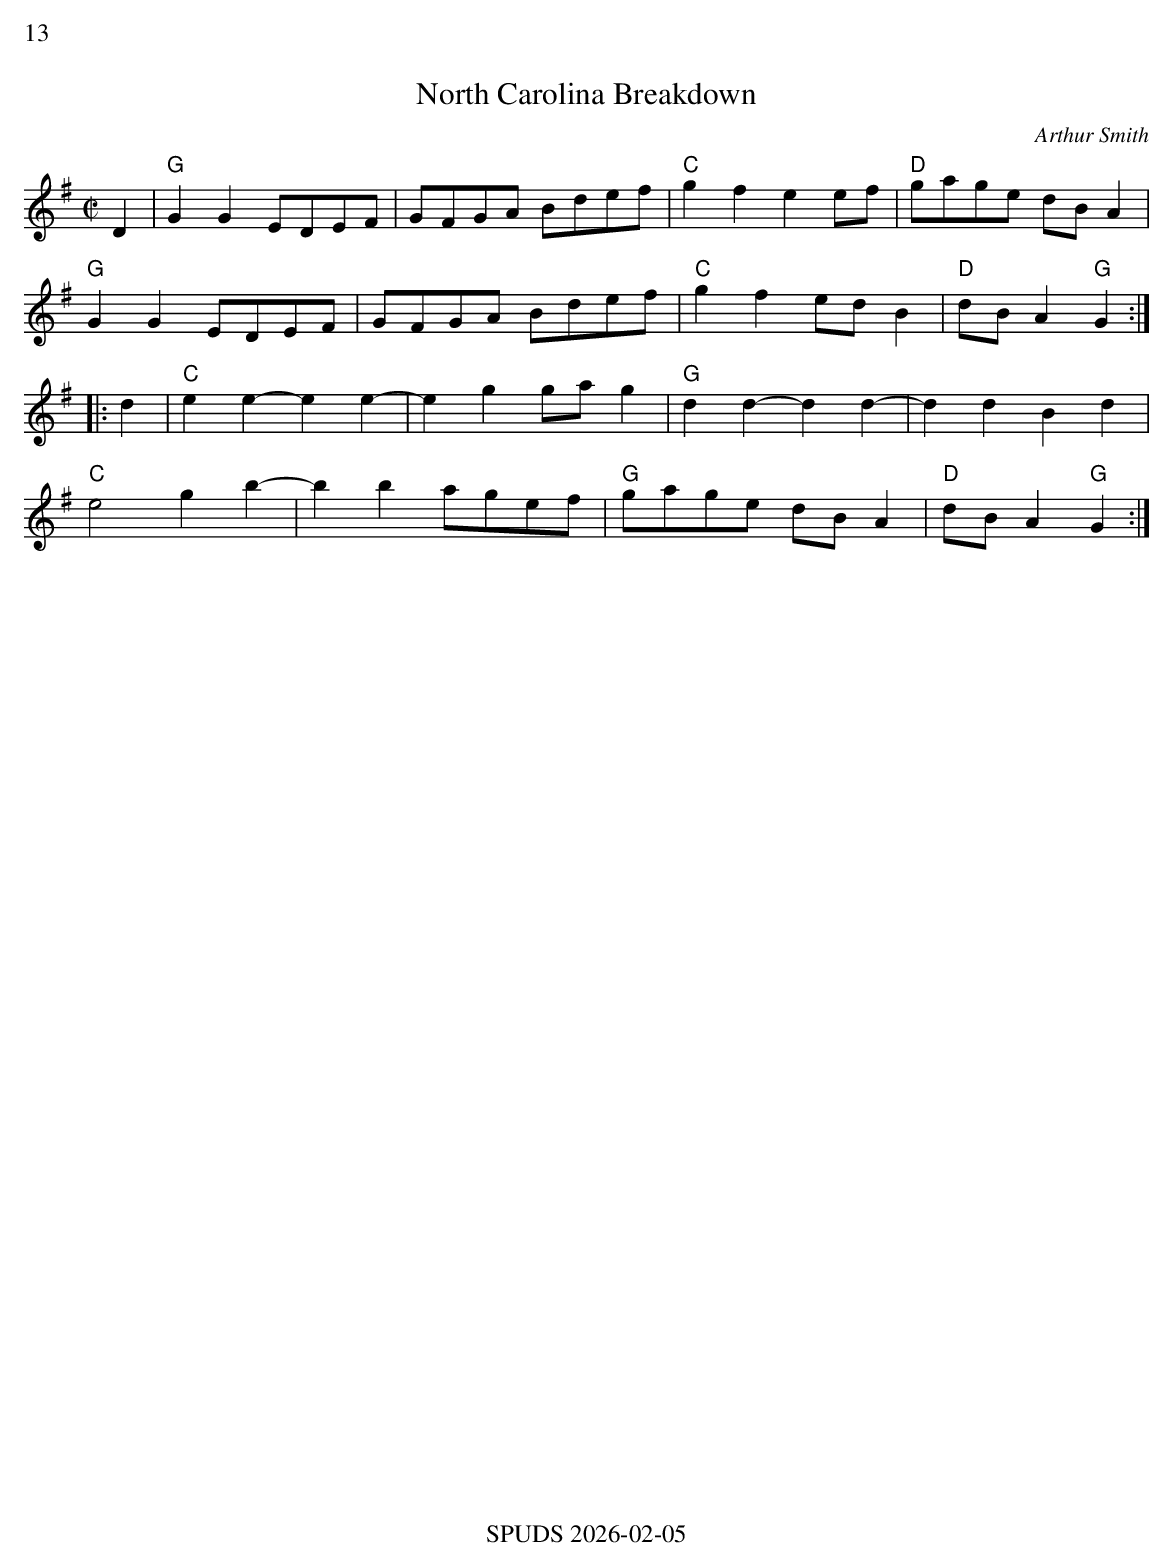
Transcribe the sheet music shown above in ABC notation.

X:1
%%text 13
T: North Carolina Breakdown
C:Arthur Smith
M: C|
K: G
D2| "G"G2G2 EDEF| GFGA Bdef| "C"g2f2 e2ef| "D"gage dBA2|
"G"G2G2 EDEF| GFGA Bdef| "C"g2f2 edB2| "D"dBA2 "G"G2 :|
|: d2| "C"e2e2- e2e2-| e2g2 gag2|    "G"d2d2- d2d2-| d2d2 B2d2|
"C"e4 g2b2-| b2b2 agef| "G"gage dBA2| "D"dBA2 "G"G2 :|
